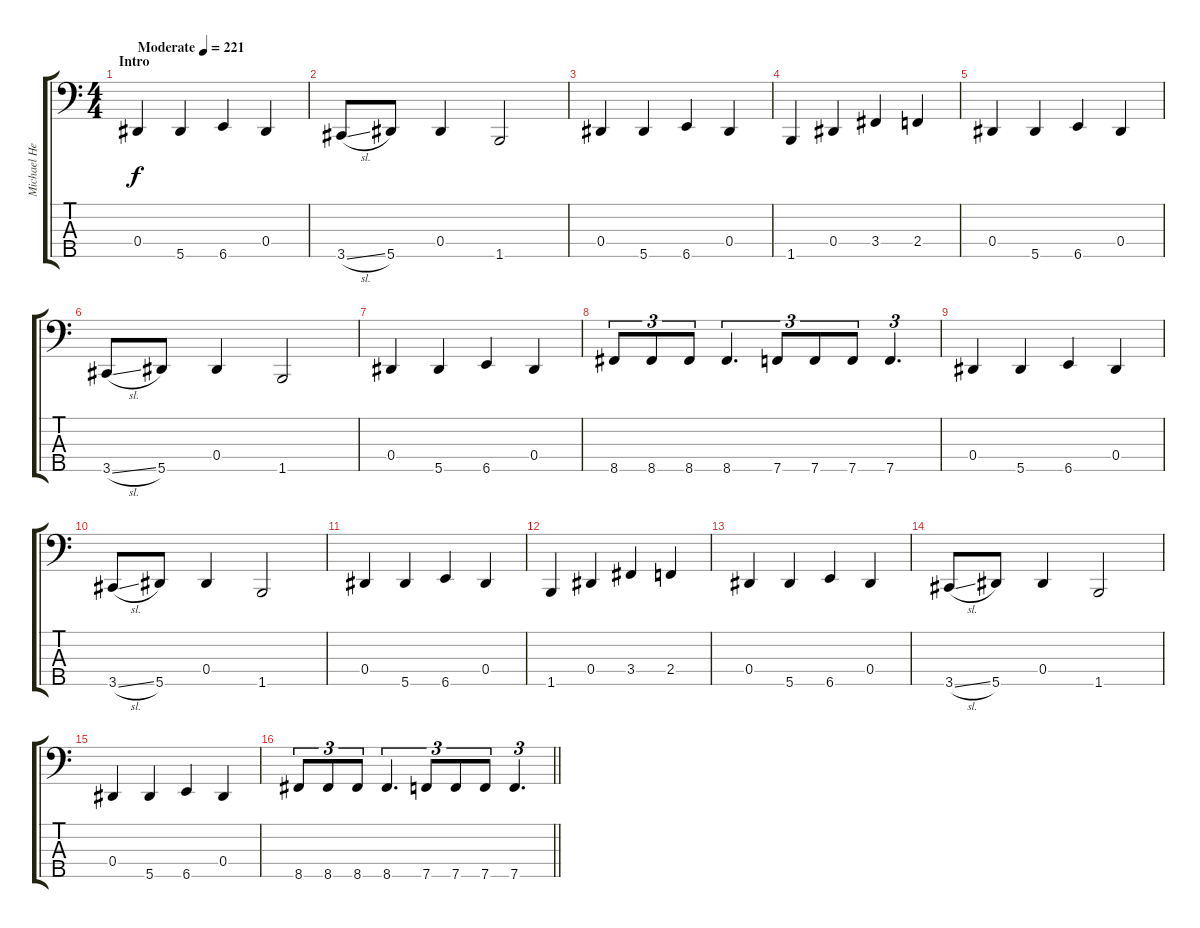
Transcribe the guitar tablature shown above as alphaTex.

\track ("Michael Hedlund" "Michael He") {instrument electricbassfinger}
\staff {score tabs}
\tuning (Gb2 Db2 Ab1 Eb1 Bb0) {hide}
\ts (4 4)
\section ("" "Intro")
\tempo (221 "Moderate")
\clef f4
\ks c
0.4.4{dy f instrument electricbassfinger} 5.5.4 6.5.4 0.4.4 |
3.5{sl}.8 5.5.8 0.4.4 1.5.2 |
0.4.4 5.5.4 6.5.4 0.4.4 |
1.5.4 0.4.4 3.4.4 2.4.4 |
0.4.4 5.5.4 6.5.4 0.4.4 |
3.5{sl}.8 5.5.8 0.4.4 1.5.2 |
0.4.4 5.5.4 6.5.4 0.4.4 |
8.5.8{tu (3 2)} 8.5.8{tu (3 2)} 8.5.8{tu (3 2)} 8.5.4{d tu (3 2)} 7.5.8{tu (3 2)} 7.5.8{tu (3 2)} 7.5.8{tu (3 2)} 7.5.4{d tu (3 2)} |
0.4.4 5.5.4 6.5.4 0.4.4 |
3.5{sl}.8 5.5.8 0.4.4 1.5.2 |
0.4.4 5.5.4 6.5.4 0.4.4 |
1.5.4 0.4.4 3.4.4 2.4.4 |
0.4.4 5.5.4 6.5.4 0.4.4 |
3.5{sl}.8 5.5.8 0.4.4 1.5.2 |
0.4.4 5.5.4 6.5.4 0.4.4 |
\barLineRight lightlight
8.5.8{tu (3 2)} 8.5.8{tu (3 2)} 8.5.8{tu (3 2)} 8.5.4{d tu (3 2)} 7.5.8{tu (3 2)} 7.5.8{tu (3 2)} 7.5.8{tu (3 2)} 7.5.4{d tu (3 2)}
